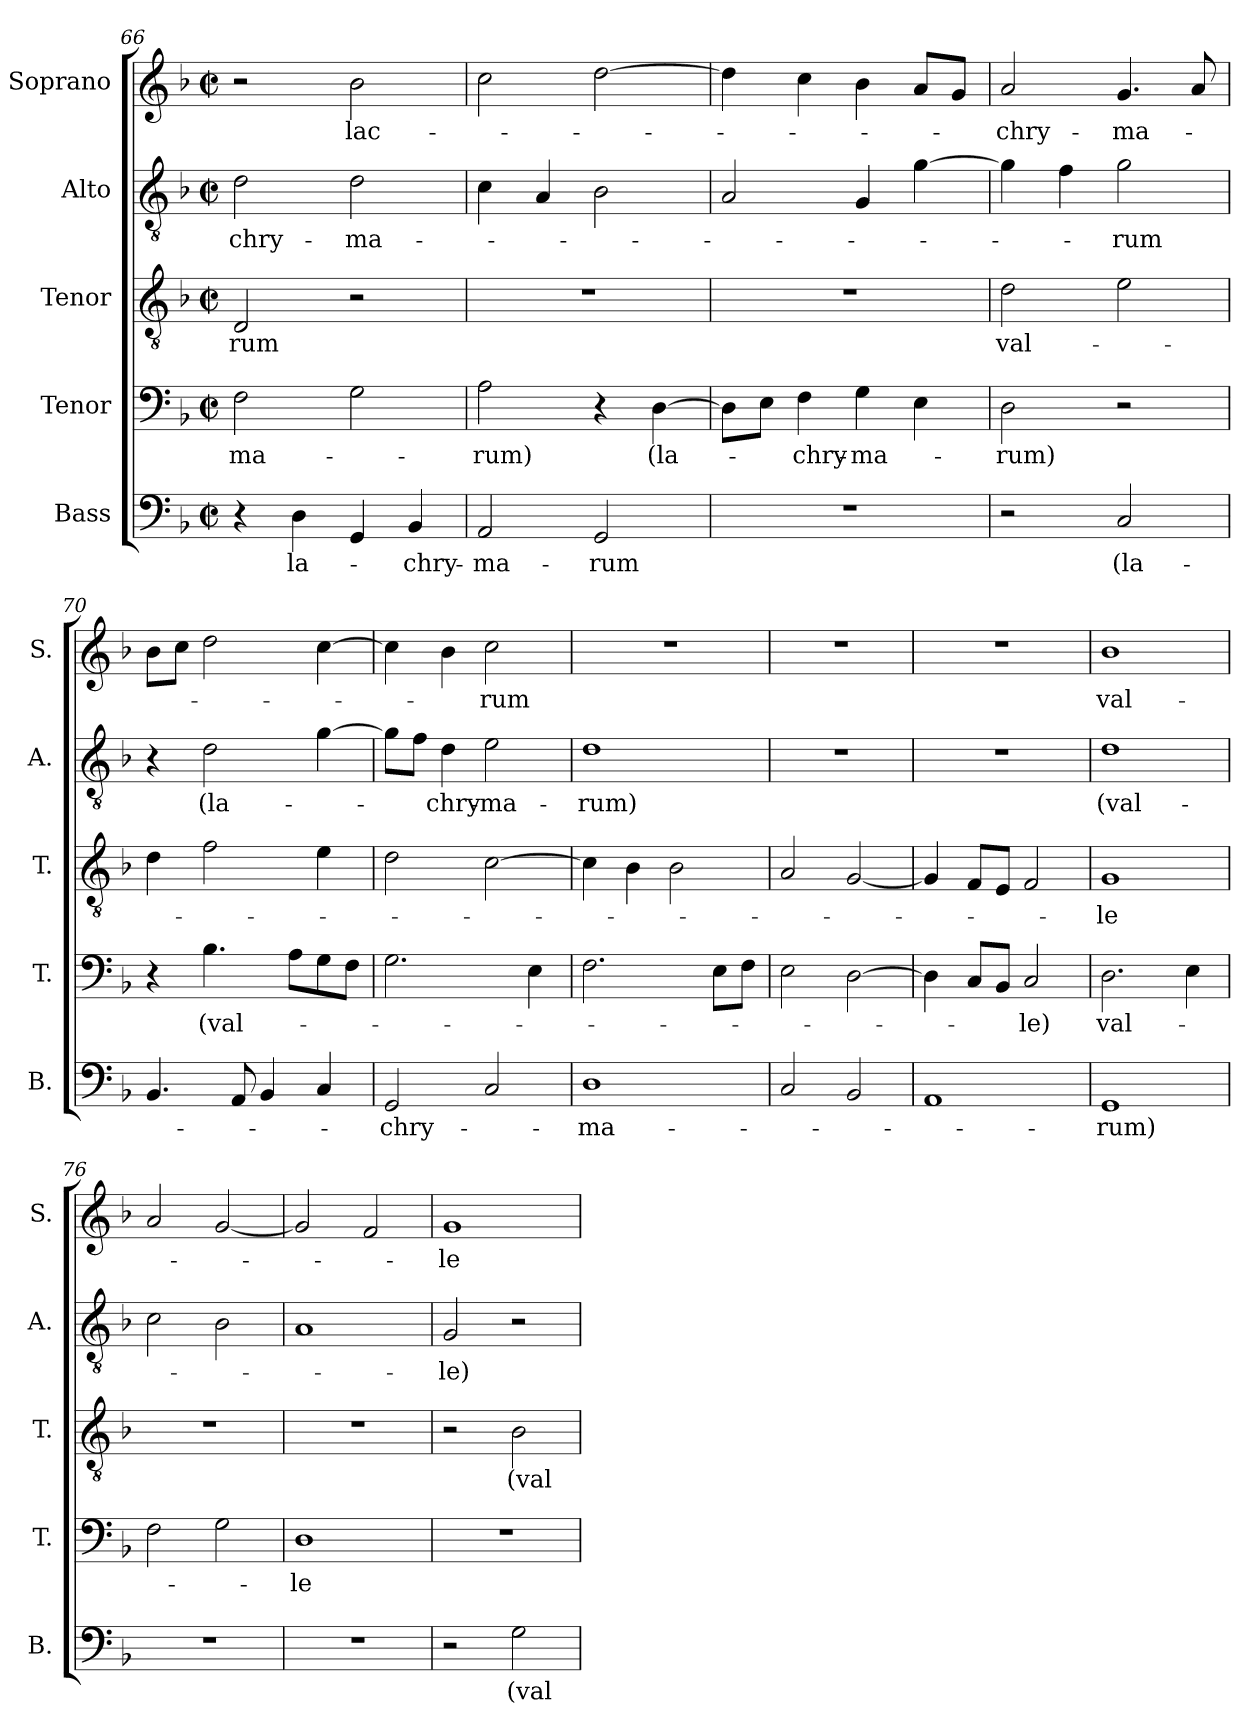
**kern	**text	**kern	**text	**kern	**text	**kern	**text	**kern	**text
*part5	*part5	*part4	*part4	*part3	*part3	*part2	*part2	*part1	*part1
*staff5	*staff5	*staff4	*staff4	*staff3	*staff3	*staff2	*staff2	*staff1	*staff1
*I"Bass	*	*I"Tenor	*	*I"Tenor	*	*I"Alto	*	*I"Soprano	*
*I'B.	*	*I'T.	*	*I'T.	*	*I'A.	*	*I'S.	*
*clefF4	*	*clefF4	*	*clefGv2	*	*clefGv2	*	*clefG2	*
*k[b-]	*	*k[b-]	*	*k[b-]	*	*k[b-]	*	*k[b-]	*
*M2/2	*	*M2/2	*	*M2/2	*	*M2/2	*	*M2/2	*
*met(c|)	*	*met(c|)	*	*met(c|)	*	*met(c|)	*	*met(c|)	*
=66	=66	=66	=66	=66	=66	=66	=66	=66	=66
!	!	!	!LO:LY:b	!	!LO:LY:b	!	!LO:LY:b	!	!
4r	.	2F\	-ma-	2D/	-rum	2d\	-chry-	2r	.
!	!LO:LY:b	!	!	!	!	!	!	!	!
4D\	la-	.	.	.	.	.	.	.	.
!	!	!	!	!	!	!	!LO:LY:b	!	!LO:LY:b
4GG/	.	2G\	.	2r	.	2d\	-ma-	2b-\	lac-
!	!LO:LY:b	!	!	!	!	!	!	!	!
4BB-/	-chry-	.	.	.	.	.	.	.	.
=67	=67	=67	=67	=67	=67	=67	=67	=67	=67
!	!LO:LY:b	!	!LO:LY:b	!	!	!	!	!	!
2AA/	-ma-	2A\	-rum)	1r	.	4c\	.	2cc\	.
.	.	.	.	.	.	4A/	.	.	.
!	!LO:LY:b	!	!	!	!	!	!	!	!
2GG/	-rum	4r	.	.	.	2B-\	.	[2dd\	.
!	!	!	!LO:LY:b	!	!	!	!	!	!
.	.	[4D\	(la-	.	.	.	.	.	.
=68	=68	=68	=68	=68	=68	=68	=68	=68	=68
1r	.	8D\L]	.	1r	.	2A/	.	4dd\]	.
.	.	8E\J	.	.	.	.	.	.	.
!	!	!	!LO:LY:b	!	!	!	!	!	!
.	.	4F\	-chry-	.	.	.	.	4cc\	.
!	!	!	!LO:LY:b	!	!	!	!	!	!
.	.	4G\	-ma-	.	.	4G/	.	4b-\	.
.	.	4E\	.	.	.	[4g\	.	8a/L	.
.	.	.	.	.	.	.	.	8g/J	.
=69	=69	=69	=69	=69	=69	=69	=69	=69	=69
!	!	!	!LO:LY:b	!	!LO:LY:b	!	!	!	!LO:LY:b
2r	.	2D\	-rum)	2d\	val-	4g\]	.	2a/	chry-
.	.	.	.	.	.	4f\	.	.	.
!	!LO:LY:b	!	!	!	!	!	!LO:LY:b	!	!LO:LY:b
2C/	(la-	2r	.	2e\	.	2g\	-rum	4.g/	-ma-
.	.	.	.	.	.	.	.	8a/	.
=70	=70	=70	=70	=70	=70	=70	=70	=70	=70
4.BB-/	.	4r	.	4d\	.	4r	.	8b-\L	.
.	.	.	.	.	.	.	.	8cc\J	.
!	!	!	!LO:LY:b	!	!	!	!LO:LY:b	!	!
.	.	4.B-\	(val-	2f\	.	2d\	(la-	2dd\	.
8AA/	.	.	.	.	.	.	.	.	.
4BB-/	.	.	.	.	.	.	.	.	.
.	.	8A\L	.	.	.	.	.	.	.
4C/	.	8G\	.	4e\	.	[4g\	.	[4cc\	.
.	.	8F\J	.	.	.	.	.	.	.
!!LO:LB:g=z
=71	=71	=71	=71	=71	=71	=71	=71	=71	=71
!	!LO:LY:b	!	!	!	!	!	!	!	!
2GG/	-chry-	2.G\	.	2d\	.	8g\L]	.	4cc\]	.
.	.	.	.	.	.	8f\J	.	.	.
!	!	!	!	!	!	!	!LO:LY:b	!	!
.	.	.	.	.	.	4d\	-chry-	4b-\	.
!	!	!	!	!	!	!	!LO:LY:b	!	!LO:LY:b
2C/	.	.	.	[2c\	.	2e\	-ma-	2cc\	rum
.	.	4E\	.	.	.	.	.	.	.
=72	=72	=72	=72	=72	=72	=72	=72	=72	=72
!	!LO:LY:b	!	!	!	!	!	!LO:LY:b	!	!
1D	-ma-	2.F\	.	4c\]	.	1d	-rum)	1r	.
.	.	.	.	4B-\	.	.	.	.	.
.	.	.	.	2B-\	.	.	.	.	.
.	.	8E\L	.	.	.	.	.	.	.
.	.	8F\J	.	.	.	.	.	.	.
=73	=73	=73	=73	=73	=73	=73	=73	=73	=73
2C/	.	2E\	.	2A/	.	1r	.	1r	.
2BB-/	.	[2D\	.	[2G/	.	.	.	.	.
=74	=74	=74	=74	=74	=74	=74	=74	=74	=74
1AA	.	4D\]	.	4G/]	.	1r	.	1r	.
.	.	8C/L	.	8F/L	.	.	.	.	.
.	.	8BB-/J	.	8E/J	.	.	.	.	.
!	!	!	!LO:LY:b	!	!	!	!	!	!
.	.	2C/	-le)	2F/	.	.	.	.	.
=75	=75	=75	=75	=75	=75	=75	=75	=75	=75
!	!LO:LY:b	!	!LO:LY:b	!	!LO:LY:b	!	!LO:LY:b	!	!LO:LY:b
1GG	rum)	2.D\	val-	1G	-le	1d	(val-	1b-	val-
.	.	4E\	.	.	.	.	.	.	.
=76	=76	=76	=76	=76	=76	=76	=76	=76	=76
1r	.	2F\	.	1r	.	2c\	.	2a/	.
.	.	2G\	.	.	.	2B-\	.	[2g/	.
=77	=77	=77	=77	=77	=77	=77	=77	=77	=77
!	!	!	!LO:LY:b	!	!	!	!	!	!
1r	.	1D	-le	1r	.	1A	.	2g/]	.
.	.	.	.	.	.	.	.	2f/	.
=78	=78	=78	=78	=78	=78	=78	=78	=78	=78
!	!	!	!	!	!	!	!LO:LY:b	!	!LO:LY:b
2r	.	1r	.	2r	.	2G/	-le)	1g	-le
!	!LO:LY:b	!	!	!	!LO:LY:b	!	!	!	!
2G\	(val-	.	.	2B-\	(val-	2r	.	.	.
=	=	=	=	=	=	=	=	=	=
*-	*-	*-	*-	*-	*-	*-	*-	*-	*-
